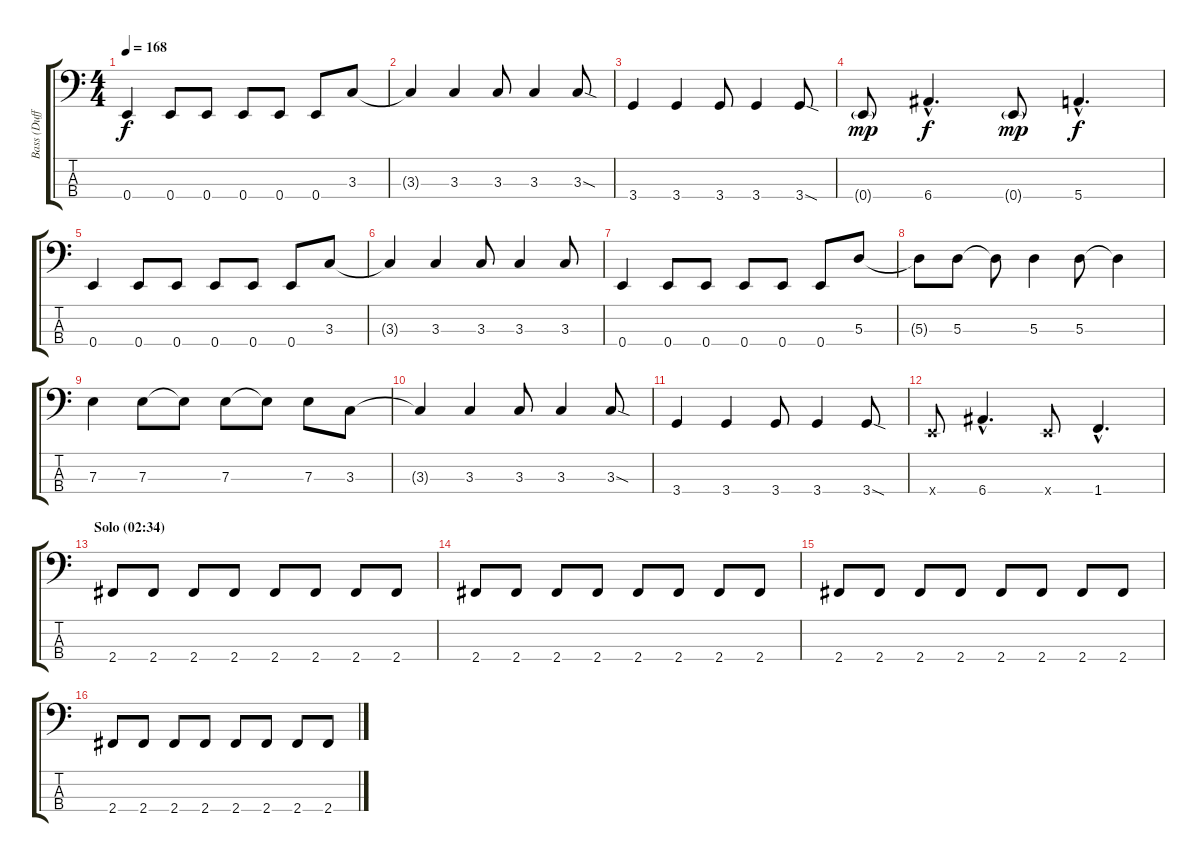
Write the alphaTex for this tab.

\track ("Bass (Duff McKagan)" "Bass (Duff") {instrument electricbassfinger}
\staff {score tabs}
\tuning (G2 D2 A1 E1) {hide}
\ts (4 4)
\tempo 168
\clef f4
\ks c
0.4.4{dy f} 0.4.8 0.4.8 0.4.8 0.4.8 0.4.8 3.3.8 |
3.3{t}.4 3.3.4 3.3.8 3.3.4 3.3{sod}.8 |
3.4.4 3.4.4 3.4.8 3.4.4 3.4{sod}.8 |
0.4{g}.8{dy mp} 6.4{hac}.4{d dy f} 0.4{g}.8{dy mp} 5.4{hac}.4{d dy f} |
0.4.4 0.4.8 0.4.8 0.4.8 0.4.8 0.4.8 3.3.8 |
3.3{t}.4 3.3.4 3.3.8 3.3.4 3.3.8 |
0.4.4 0.4.8 0.4.8 0.4.8 0.4.8 0.4.8 5.3.8 |
5.3{t}.8 5.3.8 5.3{t}.8 5.3.4 5.3.8 5.3{t}.4 |
7.3.4 7.3.8 7.3{t}.8 7.3.8 7.3{t}.8 7.3.8 3.3.8 |
3.3{t}.4 3.3.4 3.3.8 3.3.4 3.3{sod}.8 |
3.4.4 3.4.4 3.4.8 3.4.4 3.4{sod}.8 |
0.4{x}.8 6.4{hac}.4{d} 0.4{x}.8 1.4{hac}.4{d} |
\section ("" "Solo (02:34)")
2.4.8 2.4.8 2.4.8 2.4.8 2.4.8 2.4.8 2.4.8 2.4.8 |
2.4.8 2.4.8 2.4.8 2.4.8 2.4.8 2.4.8 2.4.8 2.4.8 |
2.4.8 2.4.8 2.4.8 2.4.8 2.4.8 2.4.8 2.4.8 2.4.8 |
2.4.8 2.4.8 2.4.8 2.4.8 2.4.8 2.4.8 2.4.8 2.4.8
